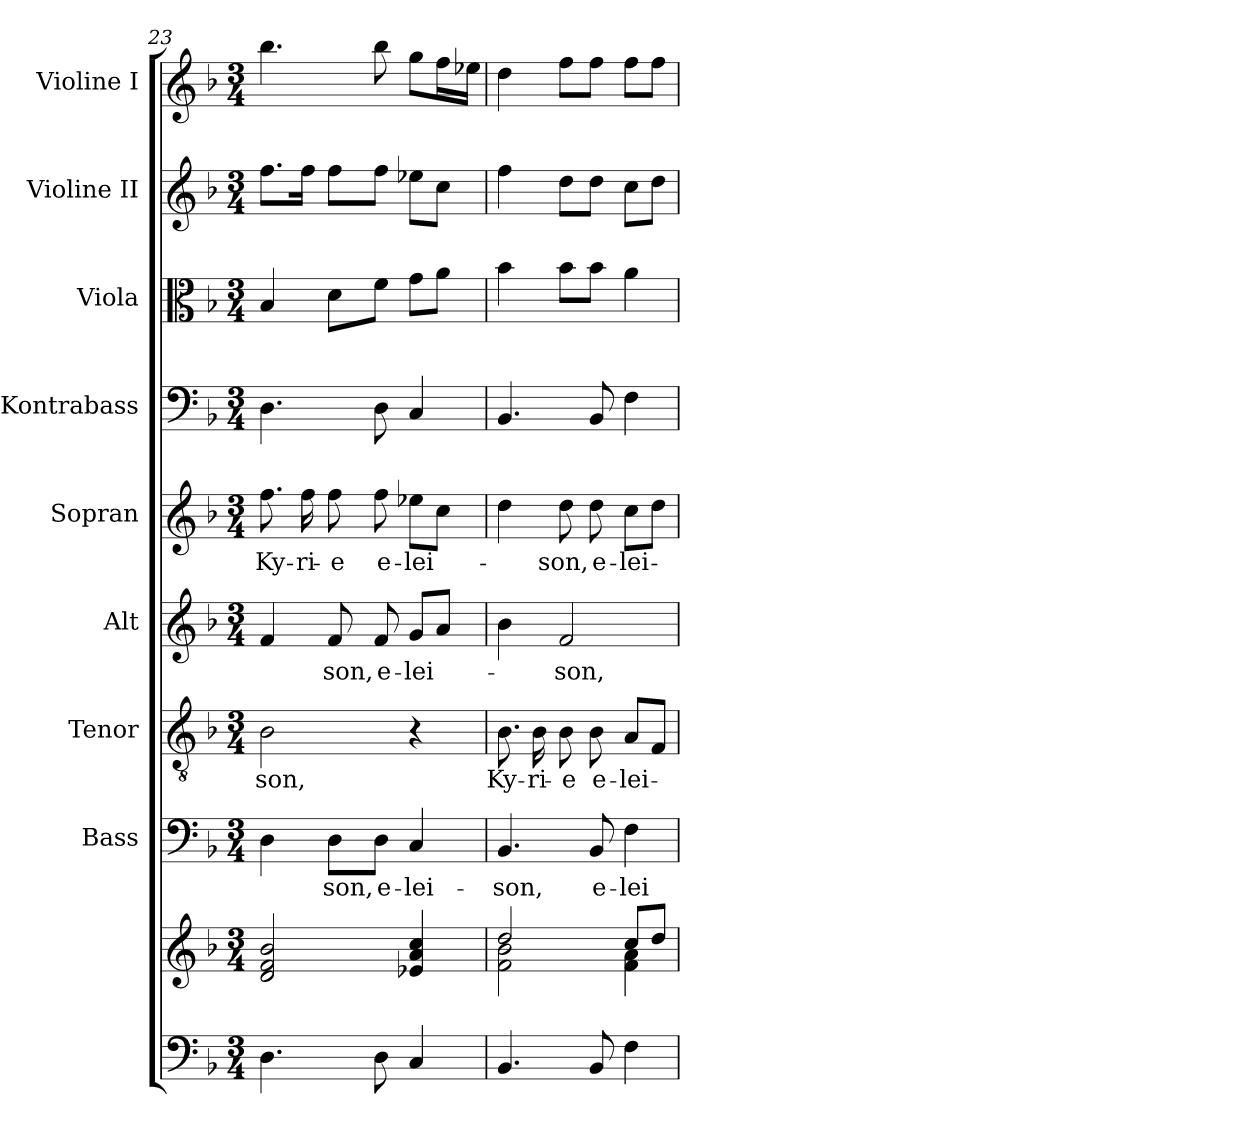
**kern	**kern	**kern	**text	**kern	**text	**kern	**text	**kern	**text	**kern	**kern	**kern	**kern
*part9	*part9	*part8	*part8	*part7	*part7	*part6	*part6	*part5	*part5	*part4	*part3	*part2	*part1
*staff10	*staff9	*staff8	*staff8	*staff7	*staff7	*staff6	*staff6	*staff5	*staff5	*staff4	*staff3	*staff2	*staff1
*	*	*I"Bass	*	*I"Tenor	*	*I"Alt	*	*I"Sopran	*	*I"Kontrabass	*I"Viola	*I"Violine II	*I"Violine I
*	*	*I'B.	*	*I'T.	*	*I'A.	*	*I'S.	*	*I'Kb.	*I'Vla.	*I'Vl. II	*I'Vl. I
*clefF4	*clefG2	*clefF4	*	*clefGv2	*	*clefG2	*	*clefG2	*	*clefF4	*clefC3	*clefG2	*clefG2
*	*	*	*	*	*	*	*	*	*	*ITrd7c12	*	*	*
*k[b-]	*k[b-]	*k[b-]	*	*k[b-]	*	*k[b-]	*	*k[b-]	*	*k[b-]	*k[b-]	*k[b-]	*k[b-]
*F:	*F:	*F:	*	*F:	*	*F:	*	*F:	*	*F:	*F:	*F:	*F:
*M3/4	*M3/4	*M3/4	*	*M3/4	*	*M3/4	*	*M3/4	*	*M3/4	*M3/4	*M3/4	*M3/4
=23	=23	=23	=23	=23	=23	=23	=23	=23	=23	=23	=23	=23	=23
!	!	!	!	!	!LO:LY:b	!	!	!	!LO:LY:b	!	!	!	!
4.D\	2d/ 2f/ 2b-/	4D\	.	2B-\	-son,	4f/	.	8.ff\	Ky-	4.DD\	4B-/	8.ff\L	4.bb-\
!	!	!	!	!	!	!	!	!	!LO:LY:b	!	!	!	!
.	.	.	.	.	.	.	.	16ff\	-ri-	.	.	16ff\Jk	.
!	!	!	!LO:LY:b	!	!	!	!LO:LY:b	!	!LO:LY:b	!	!	!	!
.	.	8D\L	-son,	.	.	8f/	-son,	8ff\	-e	.	8d\L	8ff\L	.
!	!	!	!LO:LY:b	!	!	!	!LO:LY:b	!	!LO:LY:b	!	!	!	!
8D\	.	8D\J	e-	.	.	8f/	e-	8ff\	e-	8DD\	8f\J	8ff\J	8bb-\
!	!	!	!LO:LY:b	!	!	!	!LO:LY:b	!	!LO:LY:b	!	!	!	!
4C/	4e-X/ 4a/ 4cc/	4C/	-lei-	4r	.	8g/L	-lei-	8ee-X\L	-lei-	4CC/	8g\L	8ee-X\L	8gg\L
.	.	.	.	.	.	8a/J	.	8cc\J	.	.	8a\J	8cc\J	16ff\L
.	.	.	.	.	.	.	.	.	.	.	.	.	16ee-X\JJ
=24	=24	=24	=24	=24	=24	=24	=24	=24	=24	=24	=24	=24	=24
*	*^	*	*	*	*	*	*	*	*	*	*	*	*
!	!	!	!	!LO:LY:b	!	!LO:LY:b	!	!	!	!	!	!	!	!
4.BB-/	2dd/	2f\ 2b-\	4.BB-/	-son,	8.B-\	Ky-	4b-\	.	4dd\	.	4.BBB-/	4b-\	4ff\	4dd\
!	!	!	!	!	!	!LO:LY:b	!	!	!	!	!	!	!	!
.	.	.	.	.	16B-\	-ri-	.	.	.	.	.	.	.	.
!	!	!	!	!	!	!LO:LY:b	!	!LO:LY:b	!	!LO:LY:b	!	!	!	!
.	.	.	.	.	8B-\	-e	2f/	-son,	8dd\	-son,	.	8b-\L	8dd\L	8ff\L
!	!	!	!	!LO:LY:b	!	!LO:LY:b	!	!	!	!LO:LY:b	!	!	!	!
8BB-/	.	.	8BB-/	e-	8B-\	e-	.	.	8dd\	e-	8BBB-/	8b-\J	8dd\J	8ff\J
!	!	!	!	!LO:LY:b	!	!LO:LY:b	!	!	!	!LO:LY:b	!	!	!	!
4F\	8cc/L	4f\ 4a\	4F\	-lei-	8A/L	-lei-	.	.	8cc\L	-lei-	4FF\	4a\	8cc\L	8ff\L
.	8dd/J	.	.	.	8F/J	.	.	.	8dd\J	.	.	.	8dd\J	8ff\J
*	*v	*v	*	*	*	*	*	*	*	*	*	*	*	*
=	=	=	=	=	=	=	=	=	=	=	=	=	=
*-	*-	*-	*-	*-	*-	*-	*-	*-	*-	*-	*-	*-	*-
